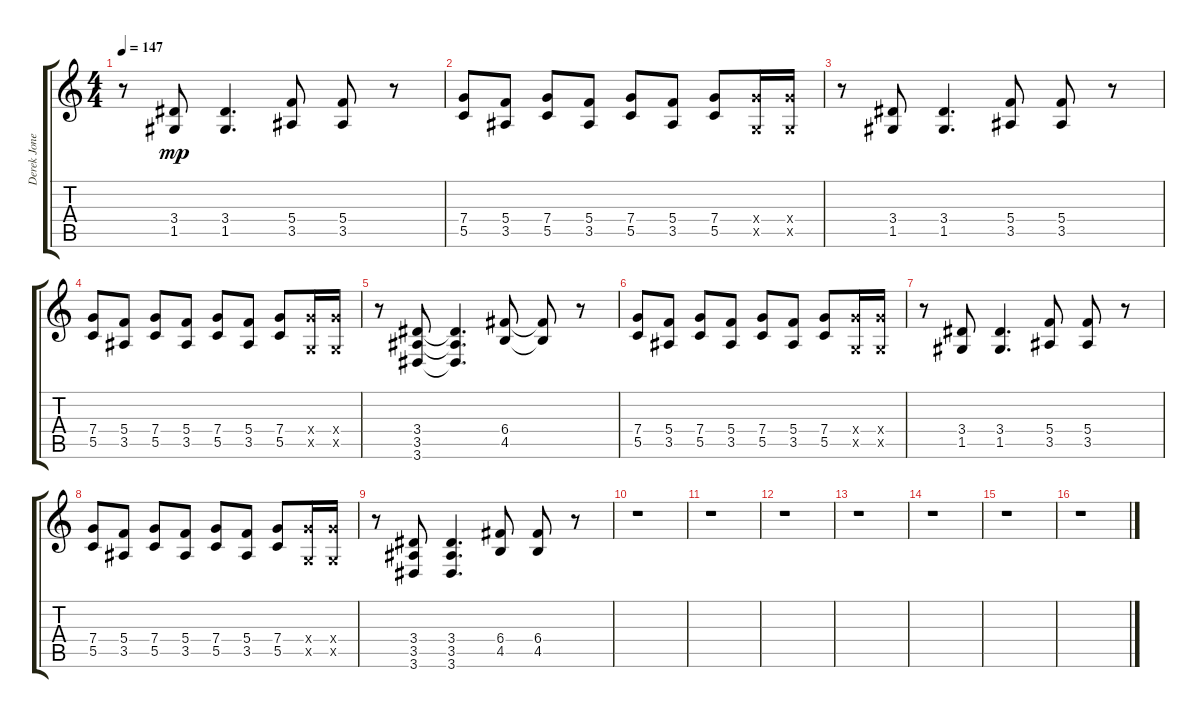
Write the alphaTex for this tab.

\track ("Derek Jones - Rhythm" "Derek Jone") {instrument overdrivenguitar}
\staff {score tabs}
\tuning (D4 A3 F3 C3 G2 C2) {hide}
\ts (4 4)
\tempo 147
\clef g2
\ks c
r.8{dy mp} (3.4 1.5).8 (3.4 1.5).4{d} (5.4 3.5).8 (5.4 3.5).8 r.8 |
(7.4 5.5).8 (5.4 3.5).8 (7.4 5.5).8 (5.4 3.5).8 (7.4 5.5).8 (5.4 3.5).8 (7.4 5.5).8 (7.4{x} 0.5{x}).16 (7.4{x} 0.5{x}).16 |
r.8 (3.4 1.5).8 (3.4 1.5).4{d} (5.4 3.5).8 (5.4 3.5).8 r.8 |
(7.4 5.5).8 (5.4 3.5).8 (7.4 5.5).8 (5.4 3.5).8 (7.4 5.5).8 (5.4 3.5).8 (7.4 5.5).8 (7.4{x} 0.5{x}).16 (7.4{x} 0.5{x}).16 |
r.8 (3.4 3.5 3.6).8 (3.4{t} 3.5{t} 3.6{t}).4{d} (6.4 4.5).8 (6.4{t} 4.5{t}).8 r.8 |
(7.4 5.5).8 (5.4 3.5).8 (7.4 5.5).8 (5.4 3.5).8 (7.4 5.5).8 (5.4 3.5).8 (7.4 5.5).8 (7.4{x} 0.5{x}).16 (7.4{x} 0.5{x}).16 |
r.8 (3.4 1.5).8 (3.4 1.5).4{d} (5.4 3.5).8 (5.4 3.5).8 r.8 |
(7.4 5.5).8 (5.4 3.5).8 (7.4 5.5).8 (5.4 3.5).8 (7.4 5.5).8 (5.4 3.5).8 (7.4 5.5).8 (7.4{x} 0.5{x}).16 (7.4{x} 0.5{x}).16 |
r.8 (3.4 3.5 3.6).8 (3.4 3.5 3.6).4{d} (6.4 4.5).8 (6.4 4.5).8 r.8 |
r.1 |
r.1 |
r.1 |
r.1 |
r.1 |
r.1 |
r.1
